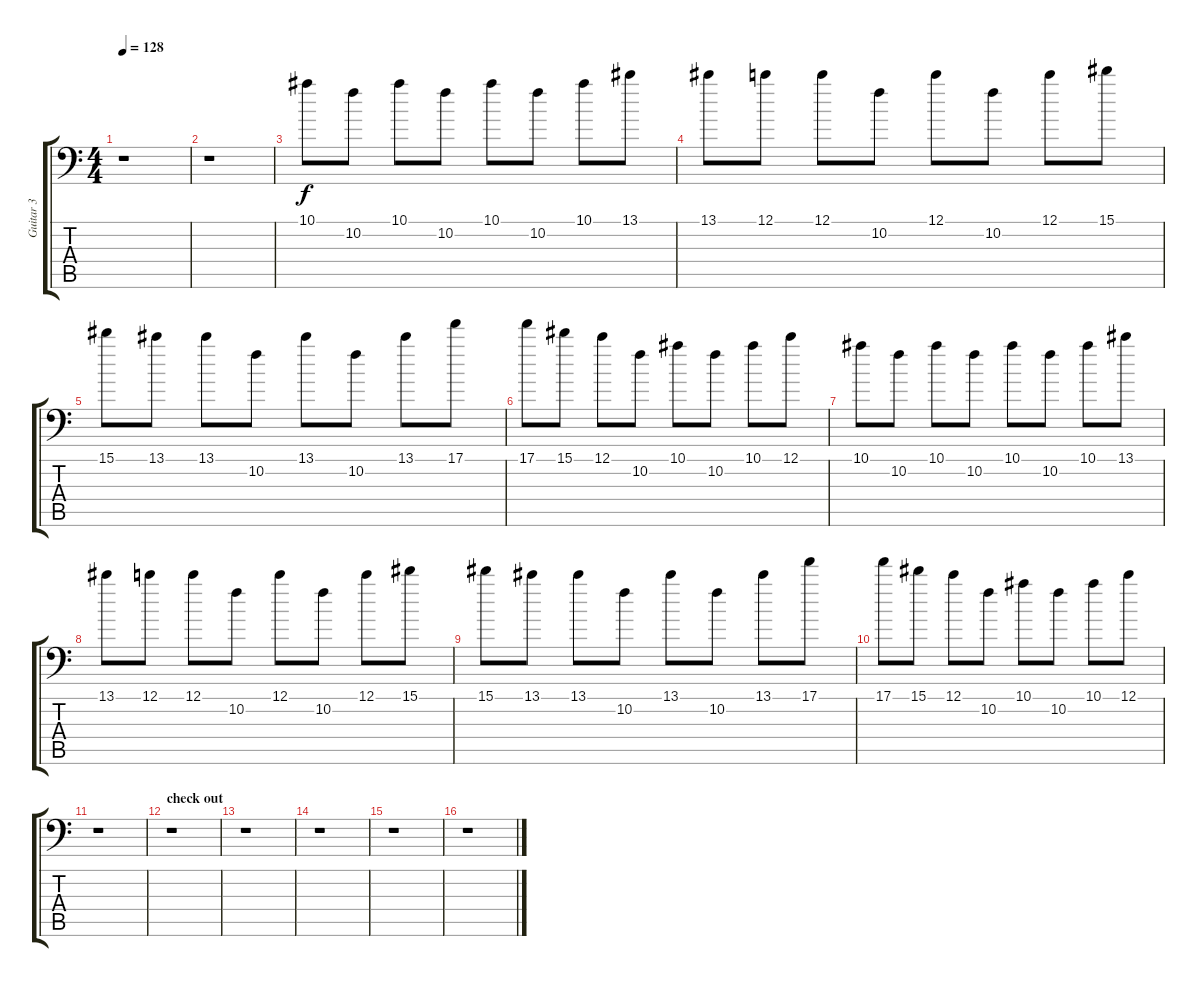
\track ("Guitar 3" "Guitar 3") {instrument acousticguitarsteel}
\staff {score tabs}
\tuning (C4 G3 Eb3 Bb2 F2 Bb1) {hide}
\ts (4 4)
\tempo 128
\clef f4
\ks c
r.1{dy f} |
r.1 |
10.1.8 10.2.8 10.1.8 10.2.8 10.1.8 10.2.8 10.1.8 13.1.8 |
13.1.8 12.1.8 12.1.8 10.2.8 12.1.8 10.2.8 12.1.8 15.1.8 |
15.1.8 13.1.8 13.1.8 10.2.8 13.1.8 10.2.8 13.1.8 17.1.8 |
17.1.8 15.1.8 12.1.8 10.2.8 10.1.8 10.2.8 10.1.8 12.1.8 |
10.1.8 10.2.8 10.1.8 10.2.8 10.1.8 10.2.8 10.1.8 13.1.8 |
13.1.8 12.1.8 12.1.8 10.2.8 12.1.8 10.2.8 12.1.8 15.1.8 |
15.1.8 13.1.8 13.1.8 10.2.8 13.1.8 10.2.8 13.1.8 17.1.8 |
17.1.8 15.1.8 12.1.8 10.2.8 10.1.8 10.2.8 10.1.8 12.1.8 |
r.1 |
\section ("" "check out")
r.1 |
r.1 |
r.1 |
r.1 |
r.1
